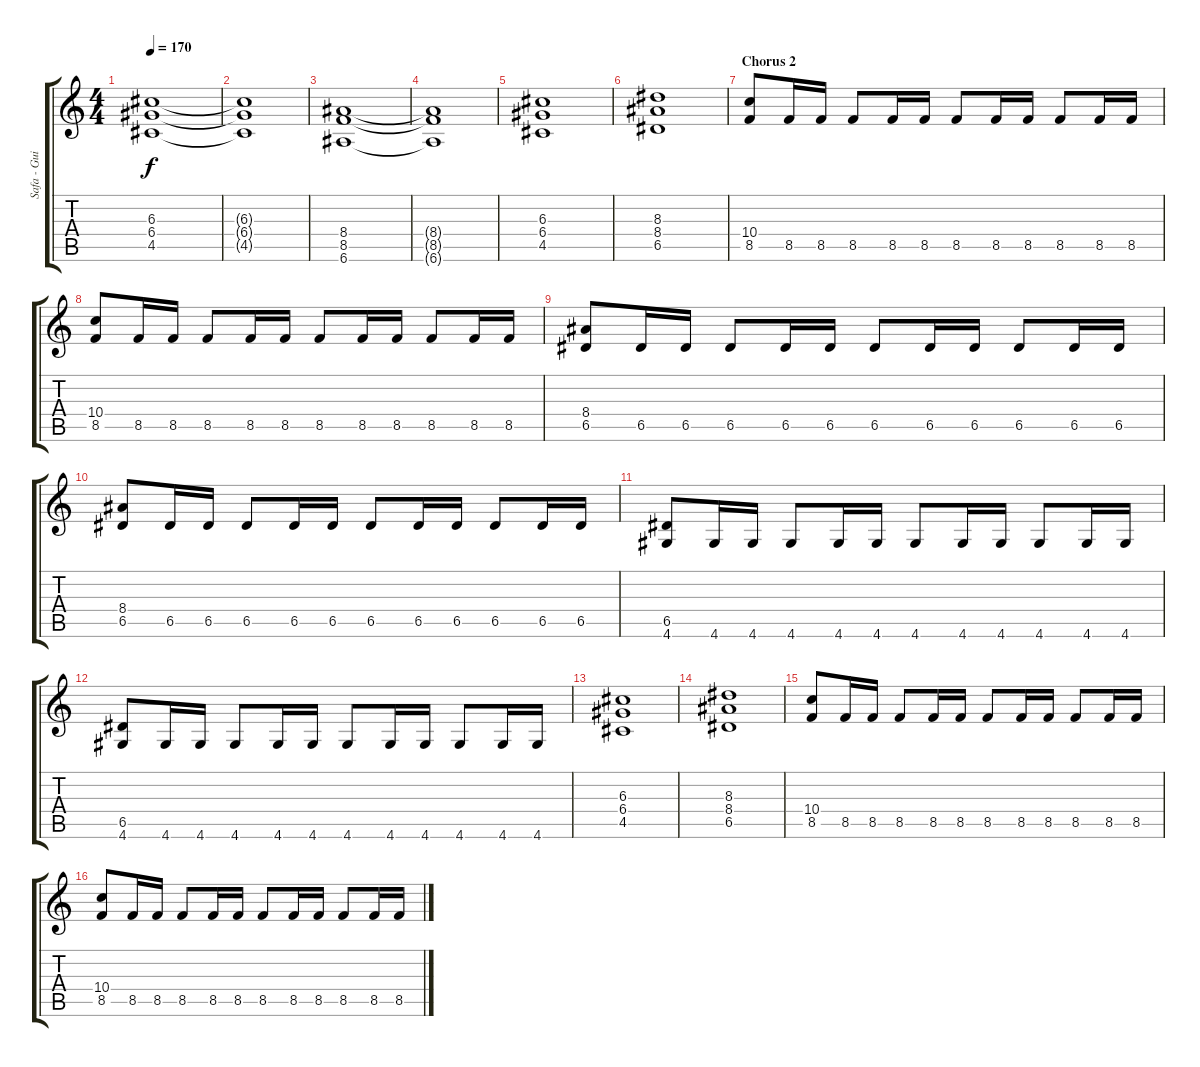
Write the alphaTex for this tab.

\track ("Safa - Guitar 1" "Safa - Gui") {instrument distortionguitar}
\staff {score tabs}
\tuning (E4 B3 G3 D3 A2 E2) {hide}
\ts (4 4)
\tempo 170
\clef g2
\ks c
(6.3 6.4 4.5).1{dy f} |
(6.3{t} 6.4{t} 4.5{t}).1 |
(8.4 8.5 6.6).1 |
(8.4{t} 8.5{t} 6.6{t}).1 |
(6.3 6.4 4.5).1 |
(8.3 8.4 6.5).1 |
\section ("" "Chorus 2")
(10.4 8.5).8 8.5.16 8.5.16 8.5.8 8.5.16 8.5.16 8.5.8 8.5.16 8.5.16 8.5.8 8.5.16 8.5.16 |
(10.4 8.5).8 8.5.16 8.5.16 8.5.8 8.5.16 8.5.16 8.5.8 8.5.16 8.5.16 8.5.8 8.5.16 8.5.16 |
(8.4 6.5).8 6.5.16 6.5.16 6.5.8 6.5.16 6.5.16 6.5.8 6.5.16 6.5.16 6.5.8 6.5.16 6.5.16 |
(8.4 6.5).8 6.5.16 6.5.16 6.5.8 6.5.16 6.5.16 6.5.8 6.5.16 6.5.16 6.5.8 6.5.16 6.5.16 |
(6.5 4.6).8 4.6.16 4.6.16 4.6.8 4.6.16 4.6.16 4.6.8 4.6.16 4.6.16 4.6.8 4.6.16 4.6.16 |
(6.5 4.6).8 4.6.16 4.6.16 4.6.8 4.6.16 4.6.16 4.6.8 4.6.16 4.6.16 4.6.8 4.6.16 4.6.16 |
(6.3 6.4 4.5).1 |
(8.3 8.4 6.5).1 |
(10.4 8.5).8 8.5.16 8.5.16 8.5.8 8.5.16 8.5.16 8.5.8 8.5.16 8.5.16 8.5.8 8.5.16 8.5.16 |
(10.4 8.5).8 8.5.16 8.5.16 8.5.8 8.5.16 8.5.16 8.5.8 8.5.16 8.5.16 8.5.8 8.5.16 8.5.16
